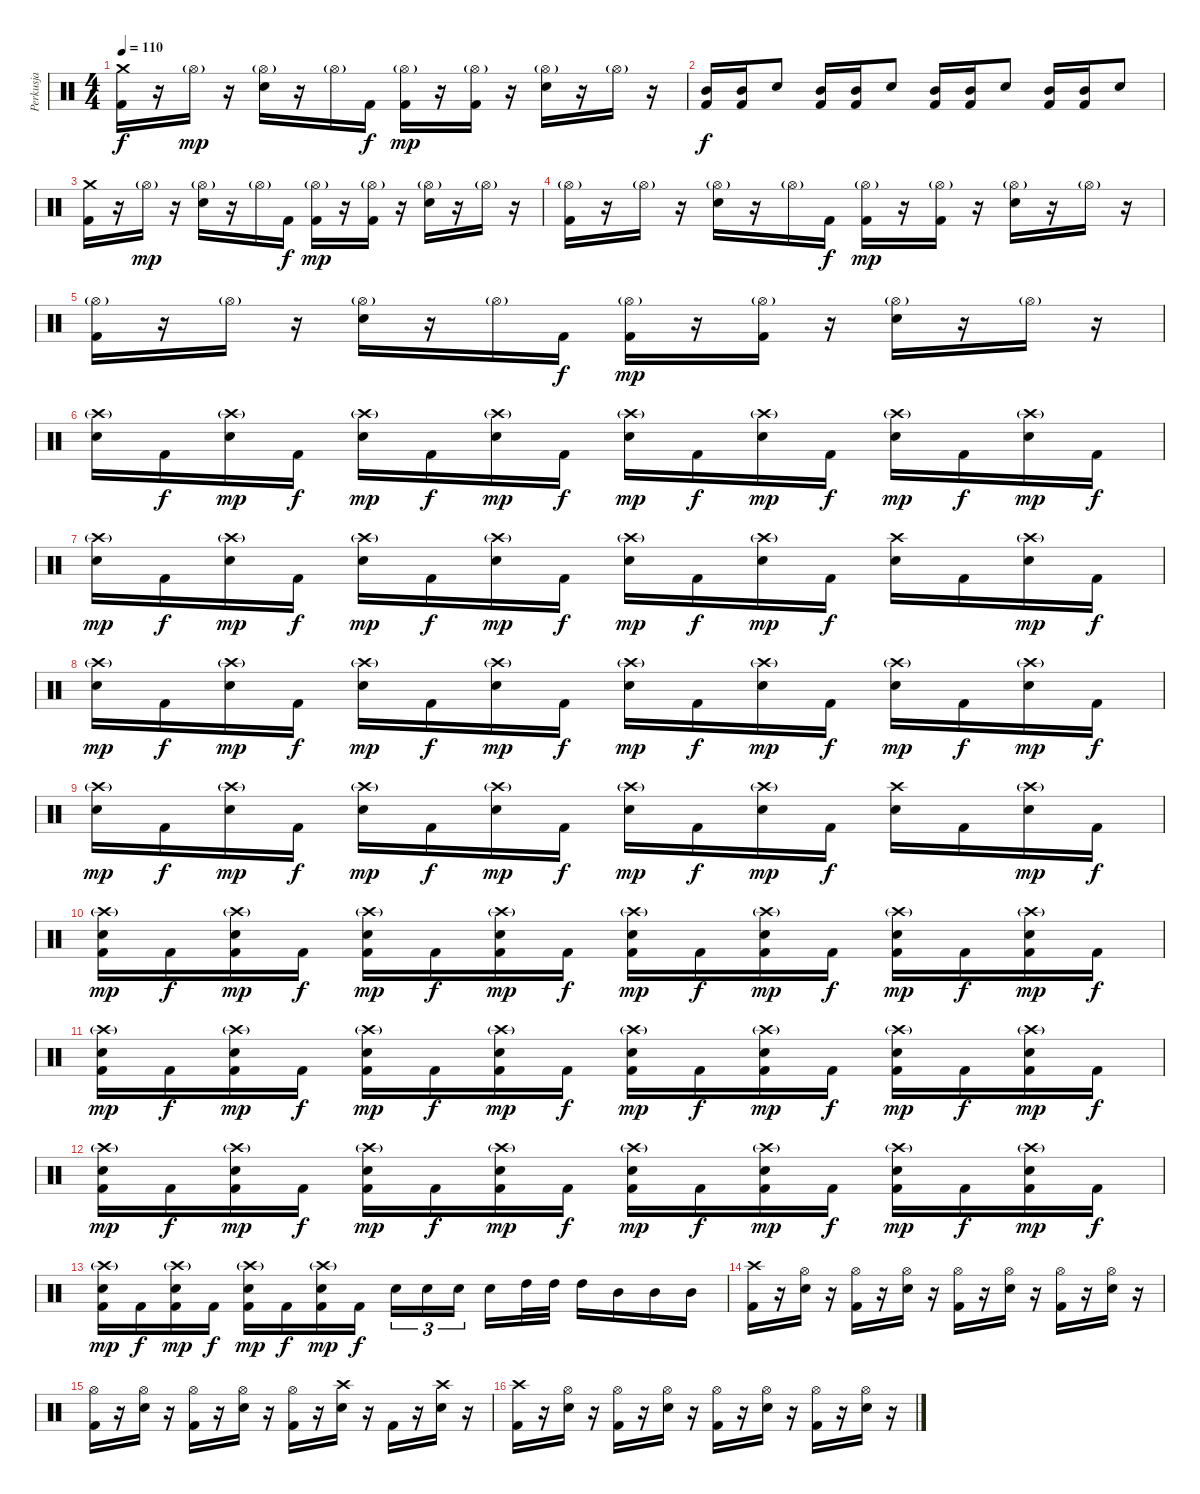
\track ("Perkusja" "Perkusja") {instrument percussion}
\staff {score}
\articulation defaults
\ts (4 4)
\tempo 110
\clef neutral
\ks c
("Crash medium (hit)" "Kick (hit) 2").16{dy f} r.16 "Hi-Hat (open)"{g}.16{dy mp} r.16 ("Hi-Hat (open)"{g} "Electric Snare (hit)").16 r.16 "Hi-Hat (open)"{g}.16 "Kick (hit) 2".16{dy f} ("Hi-Hat (open)"{g} "Kick (hit) 2").16{dy mp} r.16 ("Hi-Hat (open)"{g} "Kick (hit) 2").16 r.16 ("Hi-Hat (open)"{g} "Electric Snare (hit)").16 r.16 "Hi-Hat (open)"{g}.16 r.16 |
("Mid Tom (hit)" "Kick (hit) 2").16{dy f} ("Mid Tom (hit)" "Kick (hit) 2").16 "Electric Snare (hit)".8 ("Mid Tom (hit)" "Kick (hit) 2").16 ("Mid Tom (hit)" "Kick (hit) 2").16 "Electric Snare (hit)".8 ("Mid Tom (hit)" "Kick (hit) 2").16 ("Mid Tom (hit)" "Kick (hit) 2").16 "Electric Snare (hit)".8 ("Mid Tom (hit)" "Kick (hit) 2").16 ("Mid Tom (hit)" "Kick (hit) 2").16 "Electric Snare (hit)".8 |
("Crash medium (hit)" "Kick (hit) 2").16 r.16 "Hi-Hat (open)"{g}.16{dy mp} r.16 ("Hi-Hat (open)"{g} "Electric Snare (hit)").16 r.16 "Hi-Hat (open)"{g}.16 "Kick (hit) 2".16{dy f} ("Hi-Hat (open)"{g} "Kick (hit) 2").16{dy mp} r.16 ("Hi-Hat (open)"{g} "Kick (hit) 2").16 r.16 ("Hi-Hat (open)"{g} "Electric Snare (hit)").16 r.16 "Hi-Hat (open)"{g}.16 r.16 |
("Hi-Hat (open)"{g} "Kick (hit) 2").16 r.16 "Hi-Hat (open)"{g}.16 r.16 ("Hi-Hat (open)"{g} "Electric Snare (hit)").16 r.16 "Hi-Hat (open)"{g}.16 "Kick (hit) 2".16{dy f} ("Hi-Hat (open)"{g} "Kick (hit) 2").16{dy mp} r.16 ("Hi-Hat (open)"{g} "Kick (hit) 2").16 r.16 ("Hi-Hat (open)"{g} "Electric Snare (hit)").16 r.16 "Hi-Hat (open)"{g}.16 r.16 |
("Hi-Hat (open)"{g} "Kick (hit) 2").16 r.16 "Hi-Hat (open)"{g}.16 r.16 ("Hi-Hat (open)"{g} "Electric Snare (hit)").16 r.16 "Hi-Hat (open)"{g}.16 "Kick (hit) 2".16{dy f} ("Hi-Hat (open)"{g} "Kick (hit) 2").16{dy mp} r.16 ("Hi-Hat (open)"{g} "Kick (hit) 2").16 r.16 ("Hi-Hat (open)"{g} "Electric Snare (hit)").16 r.16 "Hi-Hat (open)"{g}.16 r.16 |
("Crash high (hit)"{g} "Electric Snare (hit)").16 "Kick (hit) 2".16{dy f} ("Crash high (hit)"{g} "Electric Snare (hit)").16{dy mp} "Kick (hit) 2".16{dy f} ("Crash high (hit)"{g} "Electric Snare (hit)").16{dy mp} "Kick (hit) 2".16{dy f} ("Crash high (hit)"{g} "Electric Snare (hit)").16{dy mp} "Kick (hit) 2".16{dy f} ("Crash high (hit)"{g} "Electric Snare (hit)").16{dy mp} "Kick (hit) 2".16{dy f} ("Crash high (hit)"{g} "Electric Snare (hit)").16{dy mp} "Kick (hit) 2".16{dy f} ("Crash high (hit)"{g} "Electric Snare (hit)").16{dy mp} "Kick (hit) 2".16{dy f} ("Crash high (hit)"{g} "Electric Snare (hit)").16{dy mp} "Kick (hit) 2".16{dy f} |
("Crash high (hit)"{g} "Electric Snare (hit)").16{dy mp} "Kick (hit) 2".16{dy f} ("Crash high (hit)"{g} "Electric Snare (hit)").16{dy mp} "Kick (hit) 2".16{dy f} ("Crash high (hit)"{g} "Electric Snare (hit)").16{dy mp} "Kick (hit) 2".16{dy f} ("Crash high (hit)"{g} "Electric Snare (hit)").16{dy mp} "Kick (hit) 2".16{dy f} ("Crash high (hit)"{g} "Electric Snare (hit)").16{dy mp} "Kick (hit) 2".16{dy f} ("Crash high (hit)"{g} "Electric Snare (hit)").16{dy mp} "Kick (hit) 2".16{dy f} ("Crash high (hit)" "Electric Snare (hit)").16 "Kick (hit) 2".16 ("Crash high (hit)"{g} "Electric Snare (hit)").16{dy mp} "Kick (hit) 2".16{dy f} |
("Crash high (hit)"{g} "Electric Snare (hit)").16{dy mp} "Kick (hit) 2".16{dy f} ("Crash high (hit)"{g} "Electric Snare (hit)").16{dy mp} "Kick (hit) 2".16{dy f} ("Crash high (hit)"{g} "Electric Snare (hit)").16{dy mp} "Kick (hit) 2".16{dy f} ("Crash high (hit)"{g} "Electric Snare (hit)").16{dy mp} "Kick (hit) 2".16{dy f} ("Crash high (hit)"{g} "Electric Snare (hit)").16{dy mp} "Kick (hit) 2".16{dy f} ("Crash high (hit)"{g} "Electric Snare (hit)").16{dy mp} "Kick (hit) 2".16{dy f} ("Crash high (hit)"{g} "Electric Snare (hit)").16{dy mp} "Kick (hit) 2".16{dy f} ("Crash high (hit)"{g} "Electric Snare (hit)").16{dy mp} "Kick (hit) 2".16{dy f} |
("Crash high (hit)"{g} "Electric Snare (hit)").16{dy mp} "Kick (hit) 2".16{dy f} ("Crash high (hit)"{g} "Electric Snare (hit)").16{dy mp} "Kick (hit) 2".16{dy f} ("Crash high (hit)"{g} "Electric Snare (hit)").16{dy mp} "Kick (hit) 2".16{dy f} ("Crash high (hit)"{g} "Electric Snare (hit)").16{dy mp} "Kick (hit) 2".16{dy f} ("Crash high (hit)"{g} "Electric Snare (hit)").16{dy mp} "Kick (hit) 2".16{dy f} ("Crash high (hit)"{g} "Electric Snare (hit)").16{dy mp} "Kick (hit) 2".16{dy f} ("Crash high (hit)" "Electric Snare (hit)").16 "Kick (hit) 2".16 ("Crash high (hit)"{g} "Electric Snare (hit)").16{dy mp} "Kick (hit) 2".16{dy f} |
("Crash high (hit)"{g} "Electric Snare (hit)" "Kick (hit) 2").16{dy mp} "Kick (hit) 2".16{dy f} ("Crash high (hit)"{g} "Electric Snare (hit)" "Kick (hit) 2").16{dy mp} "Kick (hit) 2".16{dy f} ("Crash high (hit)"{g} "Electric Snare (hit)" "Kick (hit) 2").16{dy mp} "Kick (hit) 2".16{dy f} ("Crash high (hit)"{g} "Electric Snare (hit)" "Kick (hit) 2").16{dy mp} "Kick (hit) 2".16{dy f} ("Crash high (hit)"{g} "Electric Snare (hit)" "Kick (hit) 2").16{dy mp} "Kick (hit) 2".16{dy f} ("Crash high (hit)"{g} "Electric Snare (hit)" "Kick (hit) 2").16{dy mp} "Kick (hit) 2".16{dy f} ("Crash high (hit)"{g} "Electric Snare (hit)" "Kick (hit) 2").16{dy mp} "Kick (hit) 2".16{dy f} ("Crash high (hit)"{g} "Electric Snare (hit)" "Kick (hit) 2").16{dy mp} "Kick (hit) 2".16{dy f} |
("Crash high (hit)"{g} "Electric Snare (hit)" "Kick (hit) 2").16{dy mp} "Kick (hit) 2".16{dy f} ("Crash high (hit)"{g} "Electric Snare (hit)" "Kick (hit) 2").16{dy mp} "Kick (hit) 2".16{dy f} ("Crash high (hit)"{g} "Electric Snare (hit)" "Kick (hit) 2").16{dy mp} "Kick (hit) 2".16{dy f} ("Crash high (hit)"{g} "Electric Snare (hit)" "Kick (hit) 2").16{dy mp} "Kick (hit) 2".16{dy f} ("Crash high (hit)"{g} "Electric Snare (hit)" "Kick (hit) 2").16{dy mp} "Kick (hit) 2".16{dy f} ("Crash high (hit)"{g} "Electric Snare (hit)" "Kick (hit) 2").16{dy mp} "Kick (hit) 2".16{dy f} ("Crash high (hit)"{g} "Electric Snare (hit)" "Kick (hit) 2").16{dy mp} "Kick (hit) 2".16{dy f} ("Crash high (hit)"{g} "Electric Snare (hit)" "Kick (hit) 2").16{dy mp} "Kick (hit) 2".16{dy f} |
("Crash high (hit)"{g} "Electric Snare (hit)" "Kick (hit) 2").16{dy mp} "Kick (hit) 2".16{dy f} ("Crash high (hit)"{g} "Electric Snare (hit)" "Kick (hit) 2").16{dy mp} "Kick (hit) 2".16{dy f} ("Crash high (hit)"{g} "Electric Snare (hit)" "Kick (hit) 2").16{dy mp} "Kick (hit) 2".16{dy f} ("Crash high (hit)"{g} "Electric Snare (hit)" "Kick (hit) 2").16{dy mp} "Kick (hit) 2".16{dy f} ("Crash high (hit)"{g} "Electric Snare (hit)" "Kick (hit) 2").16{dy mp} "Kick (hit) 2".16{dy f} ("Crash high (hit)"{g} "Electric Snare (hit)" "Kick (hit) 2").16{dy mp} "Kick (hit) 2".16{dy f} ("Crash high (hit)"{g} "Electric Snare (hit)" "Kick (hit) 2").16{dy mp} "Kick (hit) 2".16{dy f} ("Crash high (hit)"{g} "Electric Snare (hit)" "Kick (hit) 2").16{dy mp} "Kick (hit) 2".16{dy f} |
("Crash high (hit)"{g} "Electric Snare (hit)" "Kick (hit) 2").16{dy mp} "Kick (hit) 2".16{dy f} ("Crash high (hit)"{g} "Electric Snare (hit)" "Kick (hit) 2").16{dy mp} "Kick (hit) 2".16{dy f} ("Crash high (hit)"{g} "Electric Snare (hit)" "Kick (hit) 2").16{dy mp} "Kick (hit) 2".16{dy f} ("Crash high (hit)"{g} "Electric Snare (hit)" "Kick (hit) 2").16{dy mp} "Kick (hit) 2".16{dy f} "Electric Snare (hit)".16{tu (3 2)} "Electric Snare (hit)".16{tu (3 2)} "Electric Snare (hit)".16{tu (3 2)} "Electric Snare (hit)".16 "High Tom (hit)".32 "High Tom (hit)".32 "High Tom (hit)".16 "Mid Tom (hit)".16 "Mid Tom (hit)".16 "Mid Tom (hit)".16 |
("Crash high (hit)" "Kick (hit) 2").16 r.16 ("Hi-Hat (open)" "Electric Snare (hit)").16 r.16 ("Hi-Hat (open)" "Kick (hit) 2").16 r.16 ("Hi-Hat (open)" "Electric Snare (hit)").16 r.16 ("Hi-Hat (open)" "Kick (hit) 2").16 r.16 ("Hi-Hat (open)" "Electric Snare (hit)").16 r.16 ("Hi-Hat (open)" "Kick (hit) 2").16 r.16 ("Hi-Hat (open)" "Electric Snare (hit)").16 r.16 |
("Hi-Hat (open)" "Kick (hit) 2").16 r.16 ("Hi-Hat (open)" "Electric Snare (hit)").16 r.16 ("Hi-Hat (open)" "Kick (hit) 2").16 r.16 ("Hi-Hat (open)" "Electric Snare (hit)").16 r.16 ("Hi-Hat (open)" "Kick (hit) 2").16 r.16 ("Crash high (hit)" "Electric Snare (hit)").16 r.16 "Kick (hit) 2".16 r.16 ("Crash high (hit)" "Electric Snare (hit)").16 r.16 |
("Crash high (hit)" "Kick (hit) 2").16 r.16 ("Hi-Hat (open)" "Electric Snare (hit)").16 r.16 ("Hi-Hat (open)" "Kick (hit) 2").16 r.16 ("Hi-Hat (open)" "Electric Snare (hit)").16 r.16 ("Hi-Hat (open)" "Kick (hit) 2").16 r.16 ("Hi-Hat (open)" "Electric Snare (hit)").16 r.16 ("Hi-Hat (open)" "Kick (hit) 2").16 r.16 ("Hi-Hat (open)" "Electric Snare (hit)").16 r.16
